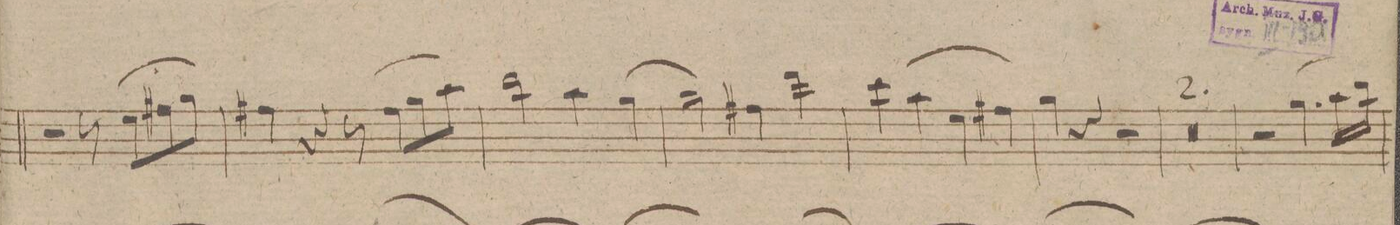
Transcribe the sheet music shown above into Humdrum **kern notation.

**kern	**dynam
*I"Fagotto 1mo	*
*clefF4	*
*k[f#c#g#d#]	*
*met(c)	*
*M4/4	*
2r	.
8r	.
(>8G#\L	.
8A#X\	.
8B\J)	.
=75	=75
4A#X\	.
4r	.
8r	.
(>8A#\L	.
8B\	.
8c#\J)	.
=76	=76
2d#\	.
4c#\	.
[4B\	.
=77	=77
2B\]	.
4A#X\	.
4f#\	.
=78	=78
(>4e\	.
4c#\	.
4G#\	.
4A#X\)	.
=79	=79
4B\	.
4r	.
2r	.
=80	=80
1r	.
=81	=81
1r	.
=82	=82
2r	.
(>4.B\	.
16c#\LL	.
16d#\JJ)	.
=83	=83
*-	*-
